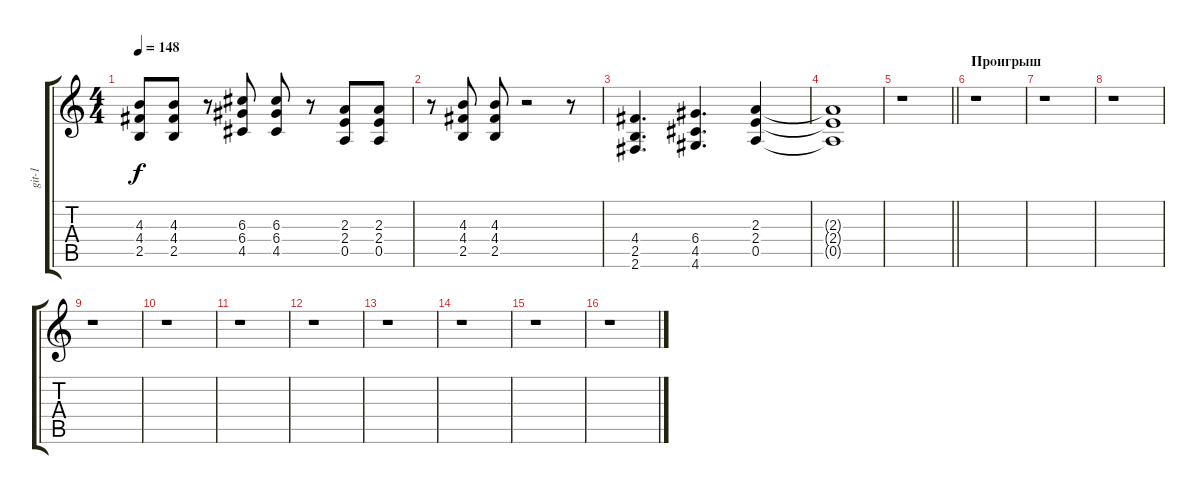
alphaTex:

\track ("git-1" "git-1") {instrument distortionguitar}
\staff {score tabs}
\tuning (E4 B3 G3 D3 A2 E2) {hide}
\ts (4 4)
\tempo 148
\clef g2
\ks c
(4.3 4.4 2.5).8{dy f} (4.3 4.4 2.5).8 r.8 (6.3 6.4 4.5).8 (6.3 6.4 4.5).8 r.8 (2.3 2.4 0.5).8 (2.3 2.4 0.5).8 |
r.8 (4.3 4.4 2.5).8 (4.3 4.4 2.5).8 r.2 r.8 |
(4.4 2.5 2.6).4{d} (6.4 4.5 4.6).4{d} (2.3 2.4 0.5).4 |
(2.3{t} 2.4{t} 0.5{t}).1 |
\barLineRight lightlight
r.1 |
\section ("" "Проигрыш")
r.1 |
r.1 |
r.1 |
r.1 |
r.1 |
r.1 |
r.1 |
r.1 |
r.1 |
r.1 |
r.1
